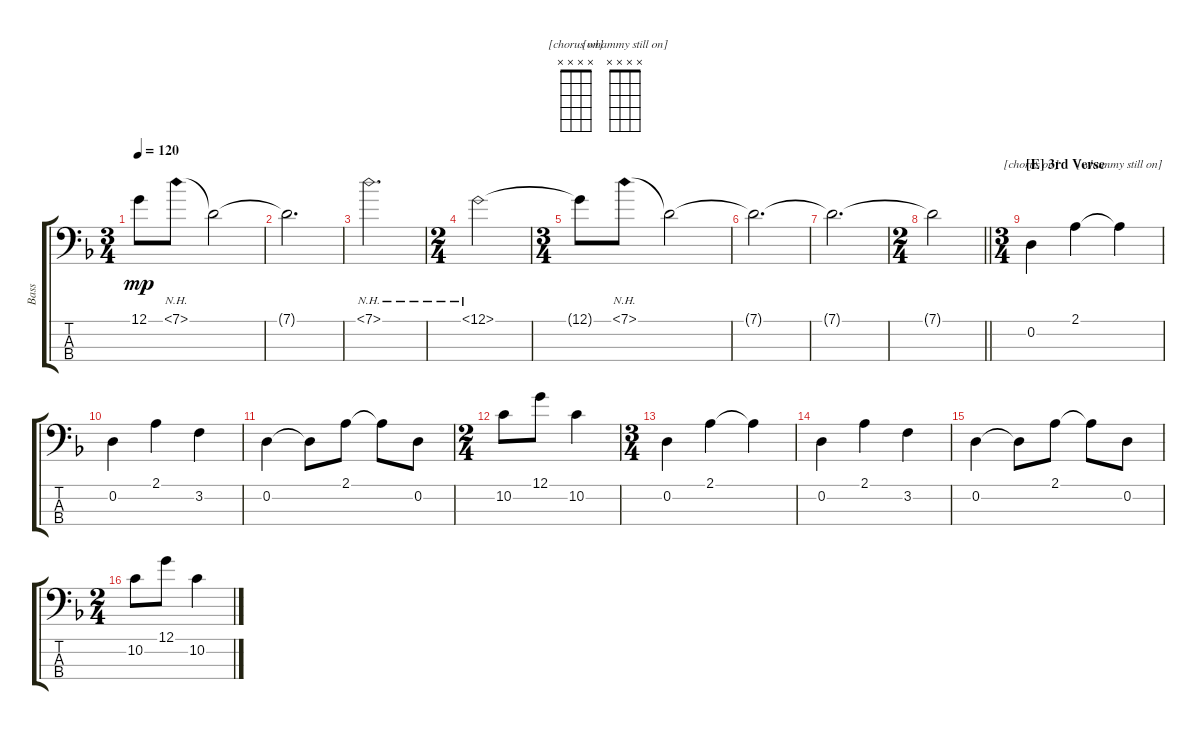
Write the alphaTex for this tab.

\track ("Bass" "Bass") {instrument electricbasspick}
\staff {score tabs}
\tuning (G2 D2 A1 D1) {hide}
\chord ("[chorus on]" x x x x)
\chord ("[whammy still on]" x x x x)
\ts (3 4)
\tempo 120
\clef f4
\ks dminor
12.1{t}.8{dy mp} 7.1{nh}.8 7.1{t}.2 |
7.1{t}.2{d} |
7.1{nh}.2{d} |
\ts (2 4)
12.1{nh}.2 |
\ts (3 4)
12.1{t}.8 7.1{nh}.8 7.1{t}.2 |
7.1{t}.2{d} |
7.1{t}.2{d} |
\ts (2 4)
\barLineRight lightlight
7.1{t}.2 |
\ts (3 4)
\section ("" "[E] 3rd Verse")
0.2.4{ch "[chorus on]"} 2.1.4 2.1{t}.4{ch "[whammy still on]"} |
0.2.4 2.1.4 3.2.4 |
0.2.4 0.2{t}.8 2.1.8 2.1{t}.8 0.2.8 |
\ts (2 4)
10.2.8 12.1.8 10.2.4 |
\ts (3 4)
0.2.4 2.1.4 2.1{t}.4 |
0.2.4 2.1.4 3.2.4 |
0.2.4 0.2{t}.8 2.1.8 2.1{t}.8 0.2.8 |
\ts (2 4)
10.2.8 12.1.8 10.2.4
